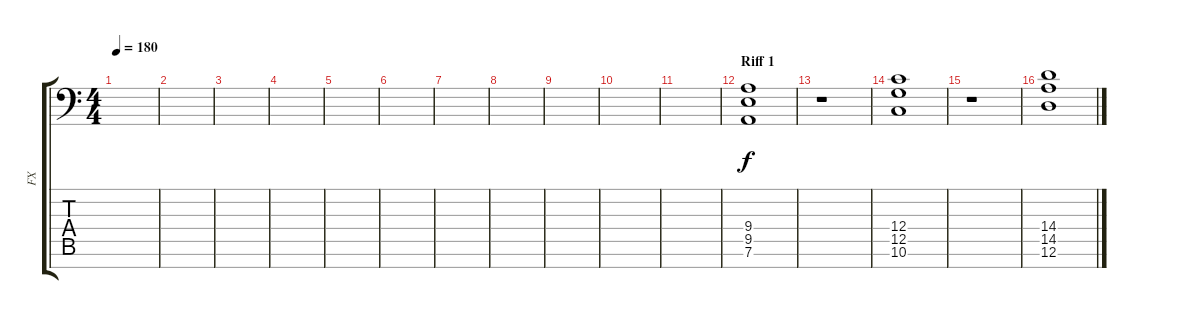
\track ("FX" "FX") {instrument pad8sweep}
\staff {score tabs}
\tuning (D4 A3 F3 C3 G2 D2 A1) {hide}
\ts (4 4)
\tempo 180
\clef f4
\ks c
|
|
|
|
|
|
|
|
|
|
|
\section ("" "Riff 1")
(9.4 9.5 7.6).1 |
r.1 |
(12.4 12.5 10.6).1 |
r.1 |
(14.4 14.5 12.6).1
